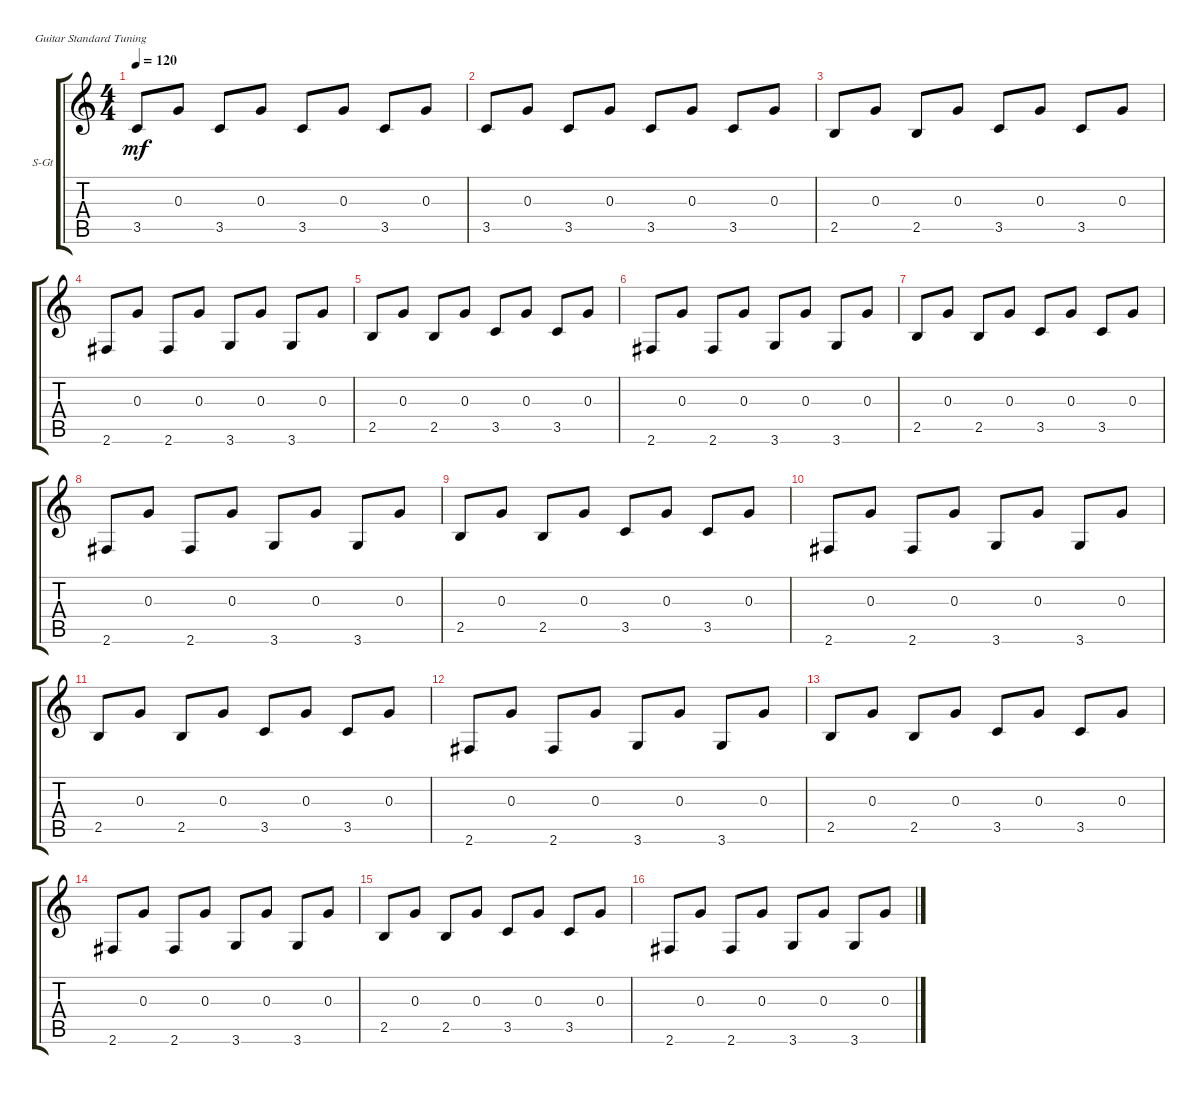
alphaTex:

\defaultSystemsLayout 4
\bracketExtendMode groupsimilarinstruments
\firstSystemTrackNameOrientation horizontal
\otherSystemsTrackNameOrientation horizontal
\track ("Steel Guitar" "S-Gt") {instrument acousticguitarsteel}
\staff {score tabs}
\tuning (E4 B3 G3 D3 A2 E2)
\ts (4 4)
\tempo 120
\clef g2
\ks c
3.5.8{dy mf} 0.3.8 3.5.8 0.3.8 3.5.8 0.3.8 3.5.8 0.3.8 |
3.5.8 0.3.8 3.5.8 0.3.8 3.5.8 0.3.8 3.5.8 0.3.8 |
2.5.8 0.3.8 2.5.8 0.3.8 3.5.8 0.3.8 3.5.8 0.3.8 |
2.6.8 0.3.8 2.6.8 0.3.8 3.6.8 0.3.8 3.6.8 0.3.8 |
2.5.8 0.3.8 2.5.8 0.3.8 3.5.8 0.3.8 3.5.8 0.3.8 |
2.6.8 0.3.8 2.6.8 0.3.8 3.6.8 0.3.8 3.6.8 0.3.8 |
2.5.8 0.3.8 2.5.8 0.3.8 3.5.8 0.3.8 3.5.8 0.3.8 |
2.6.8 0.3.8 2.6.8 0.3.8 3.6.8 0.3.8 3.6.8 0.3.8 |
2.5.8 0.3.8 2.5.8 0.3.8 3.5.8 0.3.8 3.5.8 0.3.8 |
2.6.8 0.3.8 2.6.8 0.3.8 3.6.8 0.3.8 3.6.8 0.3.8 |
2.5.8 0.3.8 2.5.8 0.3.8 3.5.8 0.3.8 3.5.8 0.3.8 |
2.6.8 0.3.8 2.6.8 0.3.8 3.6.8 0.3.8 3.6.8 0.3.8 |
2.5.8 0.3.8 2.5.8 0.3.8 3.5.8 0.3.8 3.5.8 0.3.8 |
2.6.8 0.3.8 2.6.8 0.3.8 3.6.8 0.3.8 3.6.8 0.3.8 |
2.5.8 0.3.8 2.5.8 0.3.8 3.5.8 0.3.8 3.5.8 0.3.8 |
2.6.8 0.3.8 2.6.8 0.3.8 3.6.8 0.3.8 3.6.8 0.3.8
